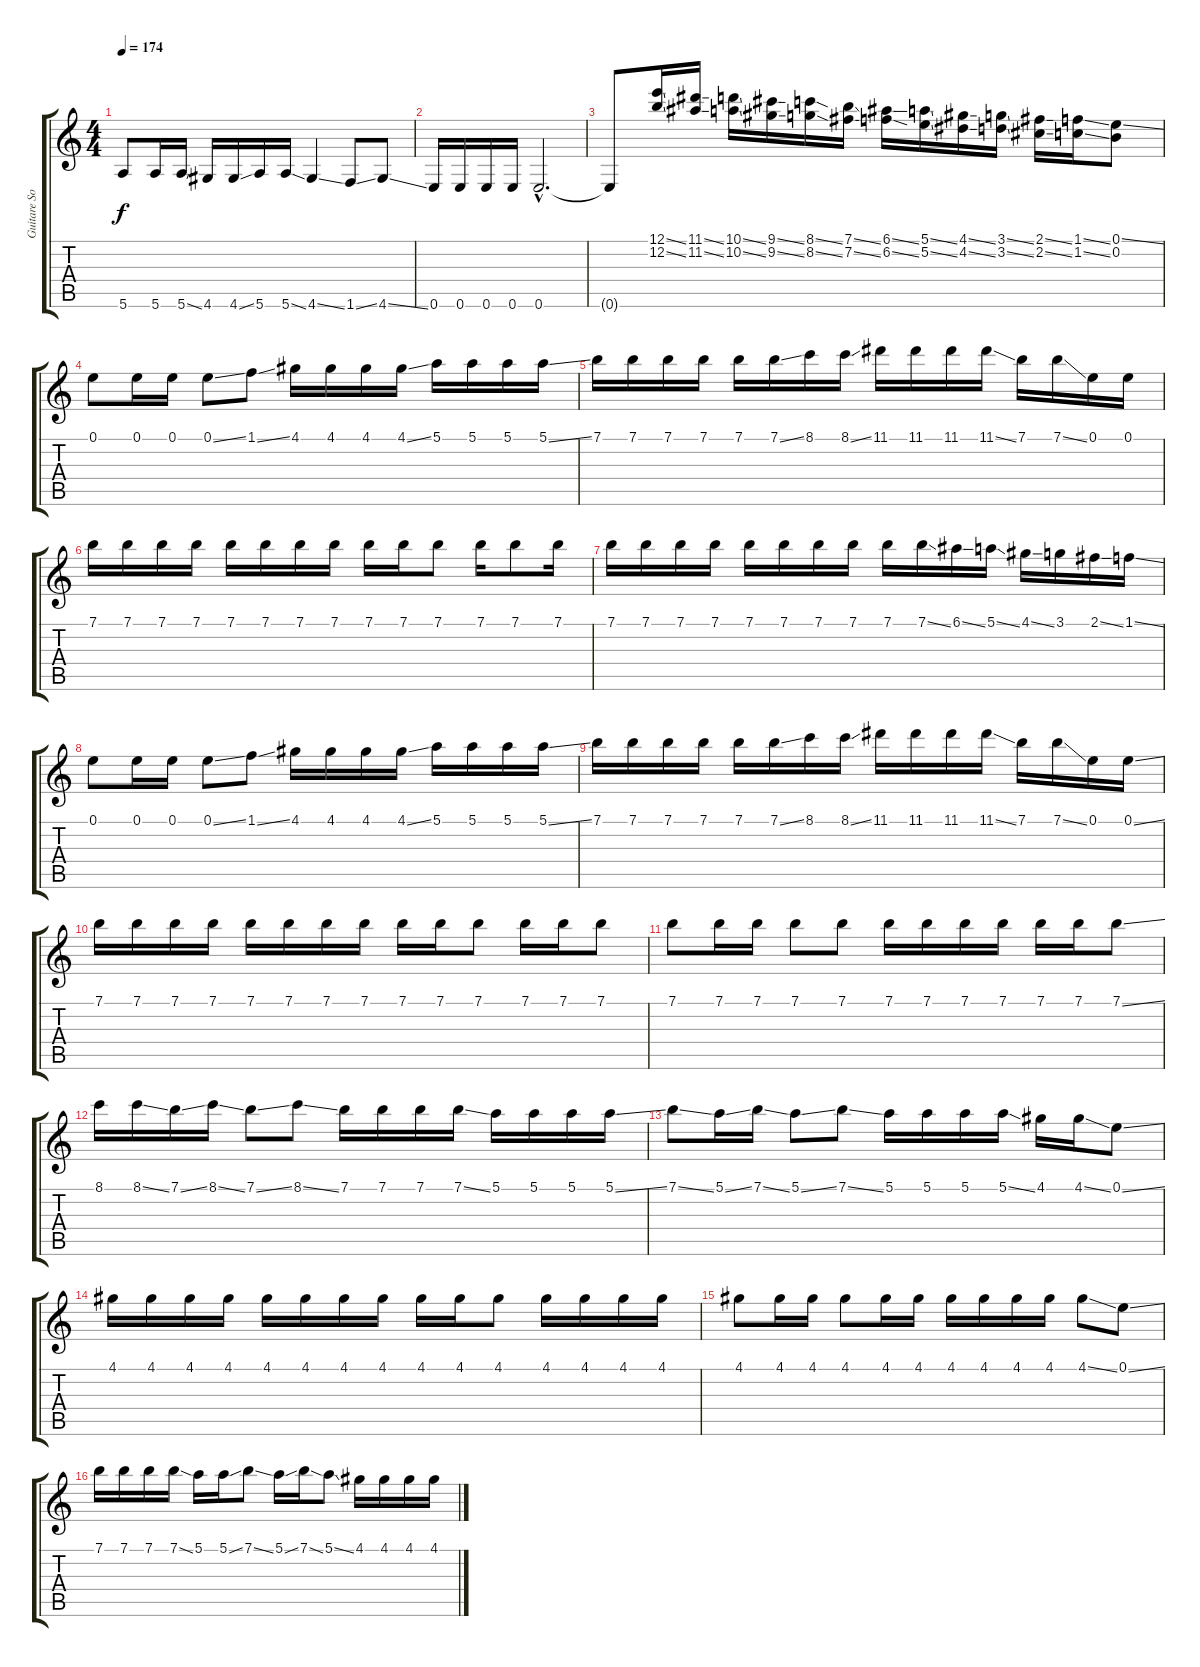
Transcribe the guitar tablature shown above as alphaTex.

\track ("Guitare Solo" "Guitare So") {instrument acousticguitarsteel}
\staff {score tabs}
\tuning (E4 B3 G3 D3 A2 E2) {hide}
\ts (4 4)
\tempo 174
\clef g2
\ks c
5.6.8{dy f} 5.6.16 5.6{ss}.16 4.6.16 4.6{ss}.16 5.6.16 5.6{ss}.16 4.6{ss}.4 1.6{ss}.8 4.6{ss}.8 |
0.6.16 0.6.16 0.6.16 0.6.16 0.6{hac}.2{d} |
0.6{t}.8 (12.1{ss} 12.2{ss}).16 (11.1{ss} 11.2{ss}).16 (10.1{ss} 10.2{ss}).16 (9.1{ss} 9.2{ss}).16 (8.1{ss} 8.2{ss}).16 (7.1{ss} 7.2{ss}).16 (6.1{ss} 6.2{ss}).16 (5.1{ss} 5.2{ss}).16 (4.1{ss} 4.2{ss}).16 (3.1{ss} 3.2{ss}).16 (2.1{ss} 2.2{ss}).16 (1.1{ss} 1.2{ss}).16 (0.1{ss} 0.2).8 |
0.1.8 0.1.16 0.1.16 0.1{ss}.8 1.1{ss}.8 4.1.16 4.1.16 4.1.16 4.1{ss}.16 5.1.16 5.1.16 5.1.16 5.1{ss}.16 |
7.1.16 7.1.16 7.1.16 7.1.16 7.1.16 7.1{ss}.16 8.1.16 8.1{ss}.16 11.1.16 11.1.16 11.1.16 11.1{ss}.16 7.1.16 7.1{ss}.16 0.1.16 0.1.16 |
7.1.16 7.1.16 7.1.16 7.1.16 7.1.16 7.1.16 7.1.16 7.1.16 7.1.16 7.1.16 7.1.8 7.1.16 7.1.8 7.1.16 |
7.1.16 7.1.16 7.1.16 7.1.16 7.1.16 7.1.16 7.1.16 7.1.16 7.1.16 7.1{ss}.16 6.1{ss}.16 5.1{ss}.16 4.1{ss}.16 3.1.16 2.1{ss}.16 1.1{ss}.16 |
0.1.8 0.1.16 0.1.16 0.1{ss}.8 1.1{ss}.8 4.1.16 4.1.16 4.1.16 4.1{ss}.16 5.1.16 5.1.16 5.1.16 5.1{ss}.16 |
7.1.16 7.1.16 7.1.16 7.1.16 7.1.16 7.1{ss}.16 8.1.16 8.1{ss}.16 11.1.16 11.1.16 11.1.16 11.1{ss}.16 7.1.16 7.1{ss}.16 0.1.16 0.1{ss}.16 |
7.1.16 7.1.16 7.1.16 7.1.16 7.1.16 7.1.16 7.1.16 7.1.16 7.1.16 7.1.16 7.1.8 7.1.16 7.1.16 7.1.8 |
7.1.8 7.1.16 7.1.16 7.1.8 7.1.8 7.1.16 7.1.16 7.1.16 7.1.16 7.1.16 7.1.16 7.1{ss}.8 |
8.1.16 8.1{ss}.16 7.1{ss}.16 8.1{ss}.16 7.1{ss}.8 8.1{ss}.8 7.1.16 7.1.16 7.1.16 7.1{ss}.16 5.1.16 5.1.16 5.1.16 5.1{ss}.16 |
7.1{ss}.8 5.1{ss}.16 7.1{ss}.16 5.1{ss}.8 7.1{ss}.8 5.1.16 5.1.16 5.1.16 5.1{ss}.16 4.1.16 4.1{ss}.16 0.1{ss}.8 |
4.1.16 4.1.16 4.1.16 4.1.16 4.1.16 4.1.16 4.1.16 4.1.16 4.1.16 4.1.16 4.1.8 4.1.16 4.1.16 4.1.16 4.1.16 |
4.1.8 4.1.16 4.1.16 4.1.8 4.1.16 4.1.16 4.1.16 4.1.16 4.1.16 4.1.16 4.1{ss}.8 0.1{ss}.8 |
7.1.16 7.1.16 7.1.16 7.1{ss}.16 5.1.16 5.1{ss}.16 7.1{ss}.8 5.1{ss}.16 7.1{ss}.16 5.1{ss}.8 4.1.16 4.1.16 4.1.16 4.1{ss}.16
